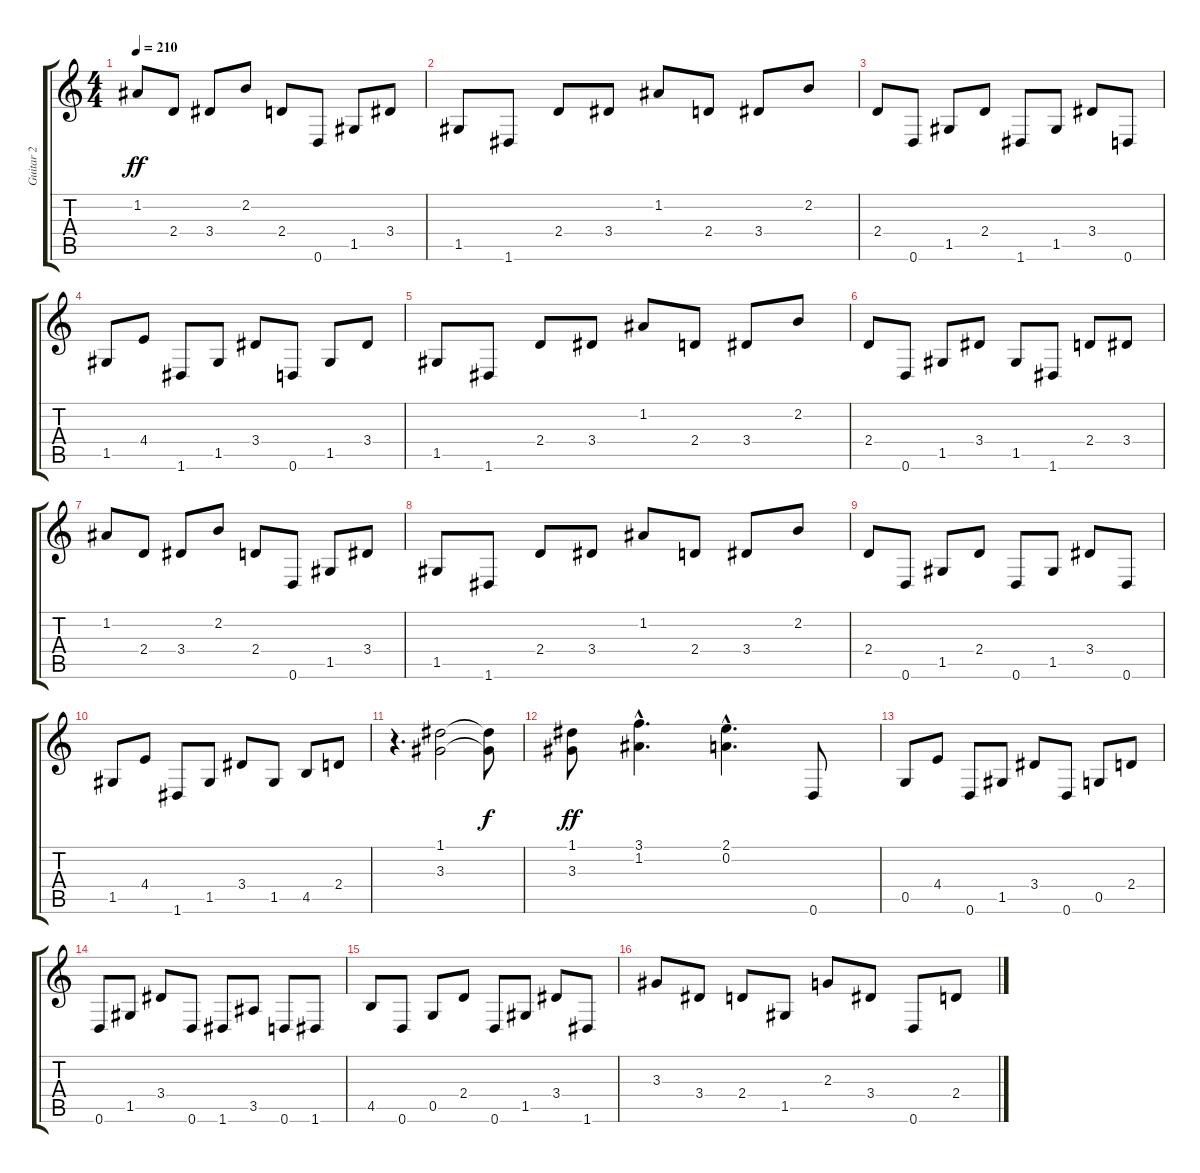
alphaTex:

\track ("Guitar 2" "Guitar 2") {instrument distortionguitar}
\staff {score tabs}
\tuning (D4 A3 F3 C3 G2 D2) {hide}
\ts (4 4)
\tempo 210
\clef g2
\ks c
1.2.8{dy ff} 2.4.8 3.4.8 2.2.8 2.4.8 0.6.8 1.5.8 3.4.8 |
1.5.8 1.6.8 2.4.8 3.4.8 1.2.8 2.4.8 3.4.8 2.2.8 |
2.4.8 0.6.8 1.5.8 2.4.8 1.6.8 1.5.8 3.4.8 0.6.8 |
1.5.8 4.4.8 1.6.8 1.5.8 3.4.8 0.6.8 1.5.8 3.4.8 |
1.5.8 1.6.8 2.4.8 3.4.8 1.2.8 2.4.8 3.4.8 2.2.8 |
2.4.8 0.6.8 1.5.8 3.4.8 1.5.8 1.6.8 2.4.8 3.4.8 |
1.2.8 2.4.8 3.4.8 2.2.8 2.4.8 0.6.8 1.5.8 3.4.8 |
1.5.8 1.6.8 2.4.8 3.4.8 1.2.8 2.4.8 3.4.8 2.2.8 |
2.4.8 0.6.8 1.5.8 2.4.8 0.6.8 1.5.8 3.4.8 0.6.8 |
1.5.8 4.4.8 1.6.8 1.5.8 3.4.8 1.5.8 4.5.8 2.4.8 |
r.4{d} (1.1 3.3).2 (1.1{t} 3.3{t}).8{dy f} |
(1.1 3.3).8{dy ff} (3.1{hac} 1.2{hac}).4{d} (2.1{hac} 0.2{hac}).4{d} 0.6.8 |
0.5.8 4.4.8 0.6.8 1.5.8 3.4.8 0.6.8 0.5.8 2.4.8 |
0.6.8 1.5.8 3.4.8 0.6.8 1.6.8 3.5.8 0.6.8 1.6.8 |
4.5.8 0.6.8 0.5.8 2.4.8 0.6.8 1.5.8 3.4.8 1.6.8 |
3.3.8 3.4.8 2.4.8 1.5.8 2.3.8 3.4.8 0.6.8 2.4.8
